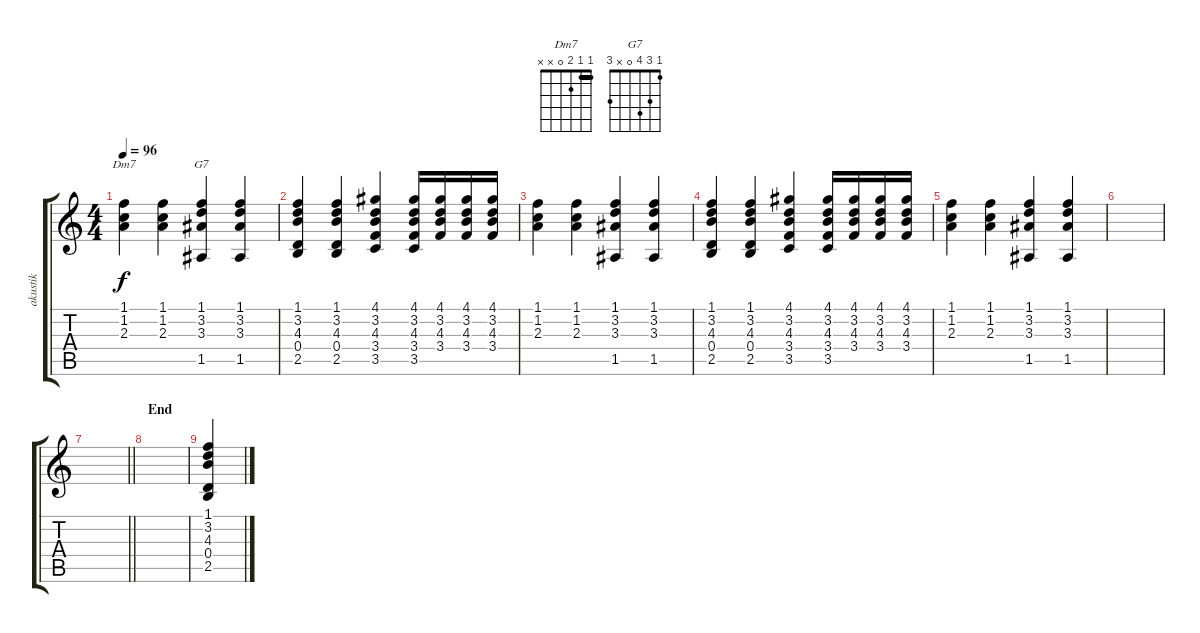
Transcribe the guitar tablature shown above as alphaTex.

\track ("akustik" "akustik") {instrument electricguitarclean}
\staff {score tabs}
\tuning (E4 B3 G3 D3 A2 E2) {hide}
\chord ("Dm7" 1 1 2 0 x x) {barre 1}
\chord ("G7" 1 3 4 0 x 3)
\ts (4 4)
\tempo 96
\clef g2
\ks c
(1.1 1.2 2.3).4{ch "Dm7" dy f} (1.1 1.2 2.3).4 (1.1 3.2 3.3 1.5).4{ch "G7"} (1.1 3.2 3.3 1.5).4 |
(1.1 3.2 4.3 0.4 2.5).4 (1.1 3.2 4.3 0.4 2.5).4 (4.1 3.2 4.3 3.4 3.5).4 (4.1 3.2 4.3 3.4 3.5).16 (4.1 3.2 4.3 3.4).16 (4.1 3.2 4.3 3.4).16 (4.1 3.2 4.3 3.4).16 |
(1.1 1.2 2.3).4 (1.1 1.2 2.3).4 (1.1 3.2 3.3 1.5).4 (1.1 3.2 3.3 1.5).4 |
(1.1 3.2 4.3 0.4 2.5).4 (1.1 3.2 4.3 0.4 2.5).4 (4.1 3.2 4.3 3.4 3.5).4 (4.1 3.2 4.3 3.4 3.5).16 (4.1 3.2 4.3 3.4).16 (4.1 3.2 4.3 3.4).16 (4.1 3.2 4.3 3.4).16 |
(1.1 1.2 2.3).4 (1.1 1.2 2.3).4 (1.1 3.2 3.3 1.5).4 (1.1 3.2 3.3 1.5).4 |
|
\barLineRight lightlight
|
\section ("" "End")
|
(1.1 3.2 4.3 0.4 2.5).4
